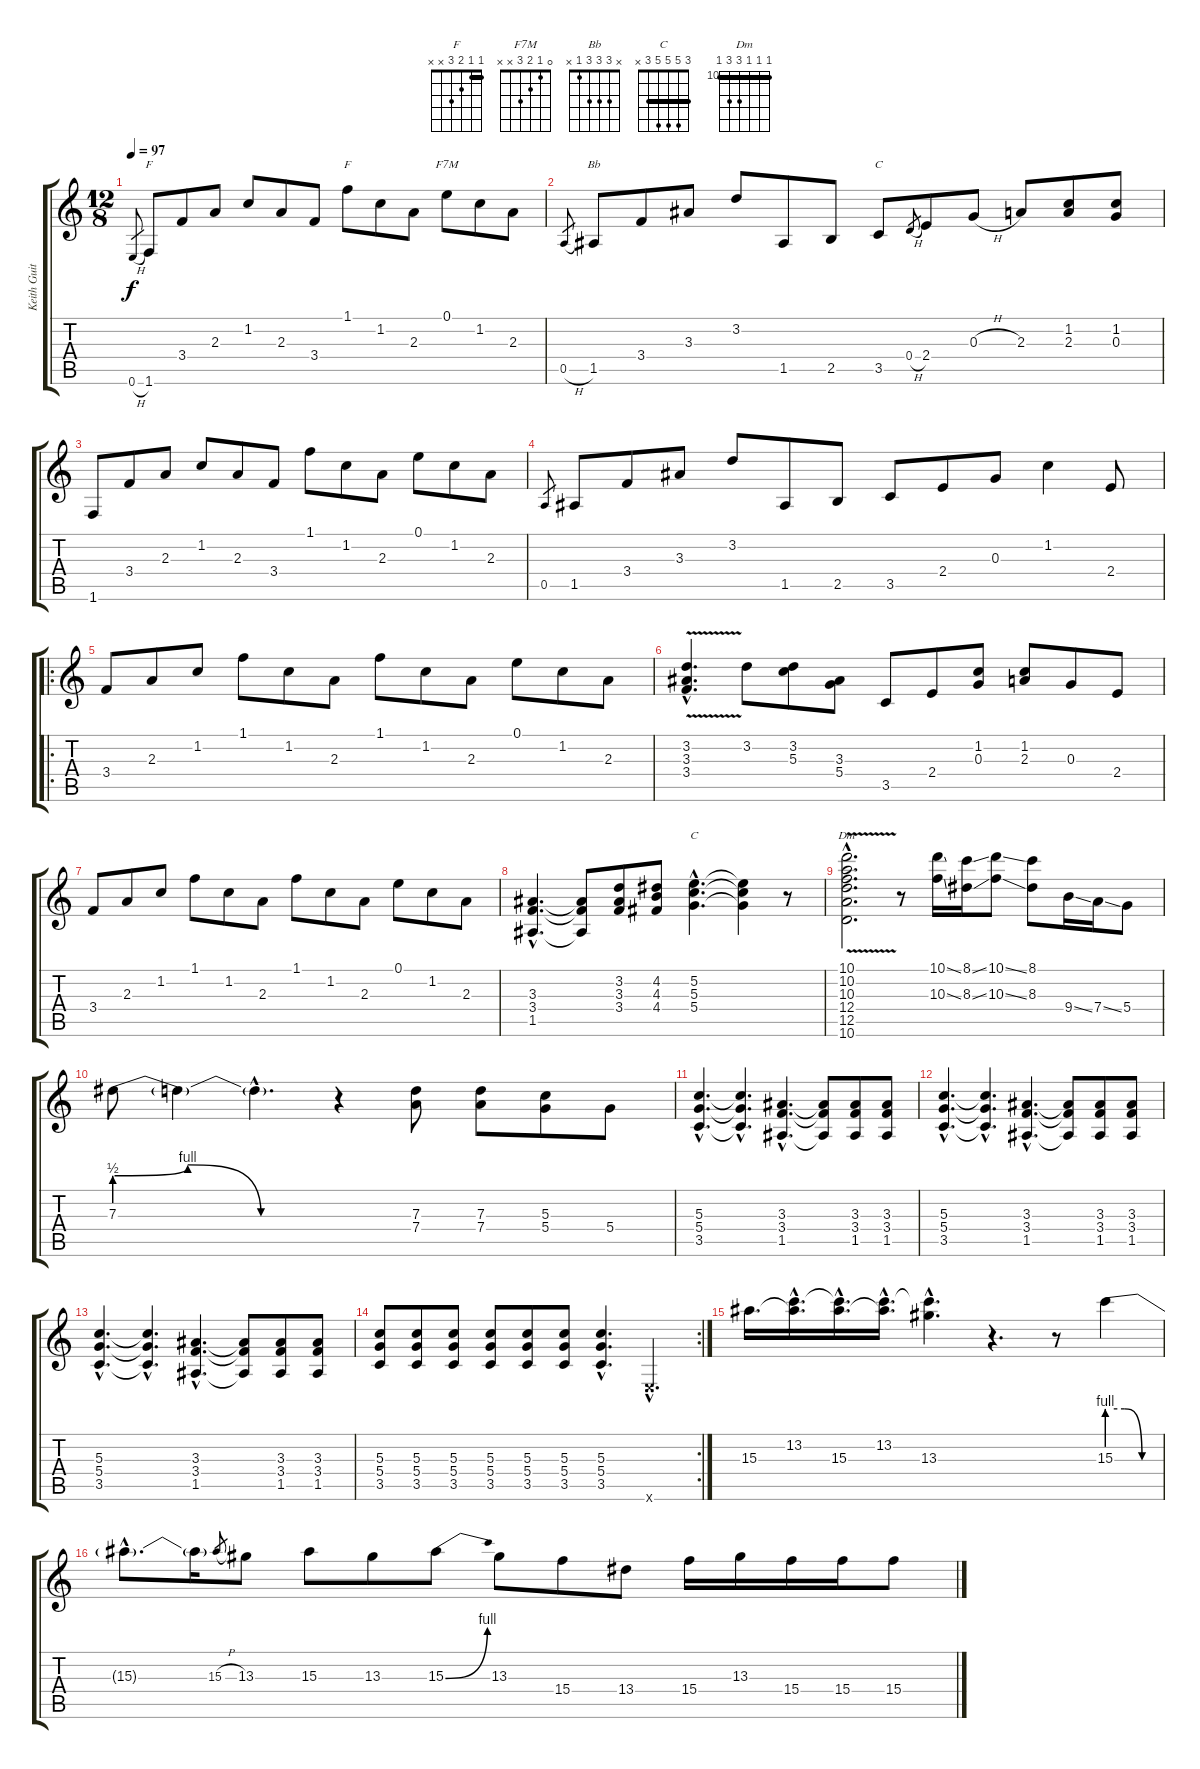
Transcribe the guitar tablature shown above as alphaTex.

\track ("Keith Guitar" "Keith Guit") {instrument electricguitarjazz}
\staff {score tabs}
\tuning (E4 B3 G3 D3 A2 E2) {hide}
\chord ("F" 1 1 2 3 0 1) {barre 1}
\chord ("F" 1 1 2 3 x x) {barre 1}
\chord ("F7M" 0 1 2 3 x x)
\chord ("Bb" x 3 3 3 1 x)
\chord ("C" 0 1 0 2 3 x)
\chord ("C" 3 5 5 5 3 x) {barre 3}
\chord ("Dm" 10 10 10 12 12 10) {firstfret 10 barre 10}
\ts (12 8)
\tempo 97
\clef g2
\ks c
0.6{h}.8{gr dy f instrument electricguitarjazz} 1.6.8{ch "F"} 3.4.8 2.3.8 1.2.8 2.3.8 3.4.8 1.1.8{ch "F"} 1.2.8 2.3.8 0.1.8{ch "F7M"} 1.2.8 2.3.8 |
0.5{h}.8{gr} 1.5.8{ch "Bb"} 3.4.8 3.3.8 3.2.8 1.5.8 2.5.8 3.5.8{ch "C"} 0.4{h}.8{gr} 2.4.8 0.3{h}.8 2.3.8 (1.2 2.3).8 (1.2 0.3).8 |
1.6.8 3.4.8 2.3.8 1.2.8 2.3.8 3.4.8 1.1.8 1.2.8 2.3.8 0.1.8 1.2.8 2.3.8 |
0.5.8{gr} 1.5.8 3.4.8 3.3.8 3.2.8 1.5.8 2.5.8 3.5.8 2.4.8 0.3.8 1.2.4 2.4.8 |
\ro
3.4.8 2.3.8 1.2.8 1.1.8 1.2.8 2.3.8 1.1.8 1.2.8 2.3.8 0.1.8 1.2.8 2.3.8 |
(3.2{v hac} 3.3{v hac} 3.4{v hac}).4{d} 3.2.8 (3.2 5.3).8 (3.3 5.4).8 3.5.8 2.4.8 (1.2 0.3).8 (1.2 2.3).8 0.3.8 2.4.8 |
3.4.8 2.3.8 1.2.8 1.1.8 1.2.8 2.3.8 1.1.8 1.2.8 2.3.8 0.1.8 1.2.8 2.3.8 |
(3.3{hac} 3.4{hac} 1.5{hac}).4{d} (3.3{t} 3.4{t} 1.5{t}).8 (3.2 3.3 3.4).8 (4.2 4.3 4.4).8 (5.2{hac} 5.3{hac} 5.4{hac}).4{d ch "C"} (5.2{t} 5.3{t} 5.4{t}).4 r.8 |
(10.1{v hac} 10.2{v hac} 10.3{v hac} 12.4{v hac} 12.5{v hac} 10.6{v hac}).2{d ch "Dm"} r.8 (10.1{ss} 10.3{ss}).16 (8.1{ss} 8.3{ss}).16 (10.1{ss} 10.3{ss}).8 (8.1 8.3).8 9.4{ss}.16 7.4{ss}.16 5.4.8 |
7.3{be (custom 0 2 20 4 40 0 60 0)}.8 7.3{t}.4 7.3{hac t}.4{d} r.4 (7.3 7.4).8 (7.3 7.4).8 (5.3 5.4).8 5.4.8 |
(5.3{hac} 5.4{hac} 3.5{hac}).4{d} (5.3{hac t} 5.4{hac t} 3.5{hac t}).4{d} (3.3{hac} 3.4{hac} 1.5{hac}).4{d} (3.3{t} 3.4{t} 1.5{t}).8 (3.3 3.4 1.5).8 (3.3 3.4 1.5).8 |
(5.3{hac} 5.4{hac} 3.5{hac}).4{d} (5.3{hac t} 5.4{hac t} 3.5{hac t}).4{d} (3.3{hac} 3.4{hac} 1.5{hac}).4{d} (3.3{t} 3.4{t} 1.5{t}).8 (3.3 3.4 1.5).8 (3.3 3.4 1.5).8 |
(5.3{hac} 5.4{hac} 3.5{hac}).4{d} (5.3{hac t} 5.4{hac t} 3.5{hac t}).4{d} (3.3{hac} 3.4{hac} 1.5{hac}).4{d} (3.3{t} 3.4{t} 1.5{t}).8 (3.3 3.4 1.5).8 (3.3 3.4 1.5).8 |
\rc 2
(5.3 5.4 3.5).8 (5.3 5.4 3.5).8 (5.3 5.4 3.5).8 (5.3 5.4 3.5).8 (5.3 5.4 3.5).8 (5.3 5.4 3.5).8 (5.3{hac} 5.4{hac} 3.5{hac}).4{d} 0.6{hac x}.4{d} |
15.3.16{d} (13.2{hac} 15.3{hac t}).16{d} (13.2{hac t} 15.3{hac}).16{d} (13.2{hac} 15.3{hac t}).16{d} (13.2{hac t} 13.3{hac}).4{d} r.4{d} r.8 15.3{be (custom 0 4 20 4 40 0 60 0)}.4 |
15.3{hac t}.8{d} 15.3{t}.16 15.3{h}.8{gr} 13.3.8 15.3.8 13.3.8 15.3{be (bend 0 0 60 4)}.8 13.3.8 15.4.8 13.4.8 15.4.16 13.3.16 15.4.16 15.4.16 15.4.8
